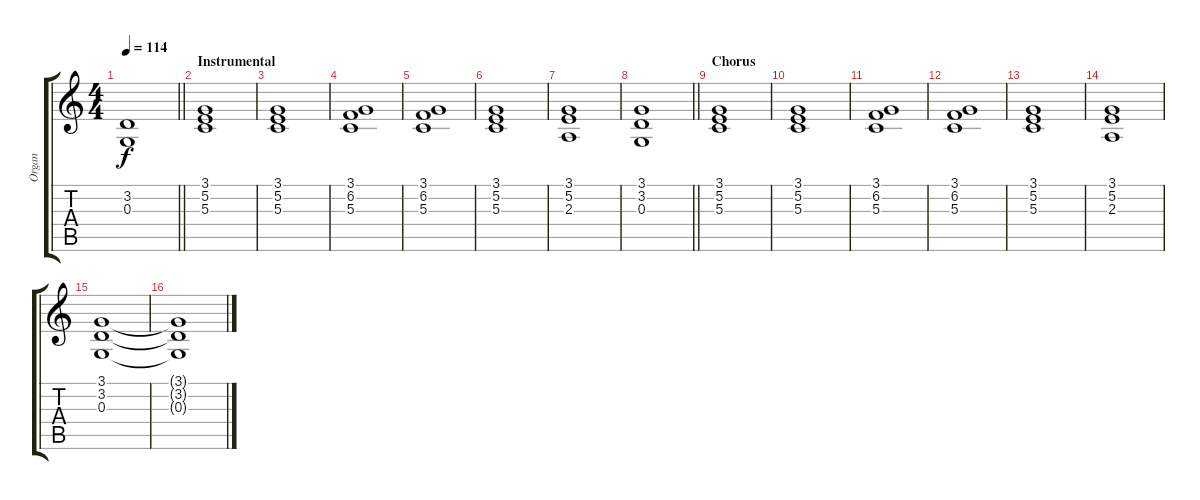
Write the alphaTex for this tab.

\track ("Organ" "Organ") {instrument percussiveorgan}
\staff {score tabs}
\tuning (E4 B3 G3 D3 A2 E2) {hide}
\ts (4 4)
\tempo 114
\clef g2
\barLineRight lightlight
\ks c
(3.2 0.3).1{dy f} |
\section ("" "Instrumental")
(3.1 5.2 5.3).1 |
(3.1 5.2 5.3).1 |
(3.1 6.2 5.3).1 |
(3.1 6.2 5.3).1 |
(3.1 5.2 5.3).1 |
(3.1 5.2 2.3).1 |
\barLineRight lightlight
(3.1 3.2 0.3).1 |
\section ("" "Chorus")
(3.1 5.2 5.3).1 |
(3.1 5.2 5.3).1 |
(3.1 6.2 5.3).1 |
(3.1 6.2 5.3).1 |
(3.1 5.2 5.3).1 |
(3.1 5.2 2.3).1 |
(3.1 3.2 0.3).1 |
(3.1{t} 3.2{t} 0.3{t}).1
